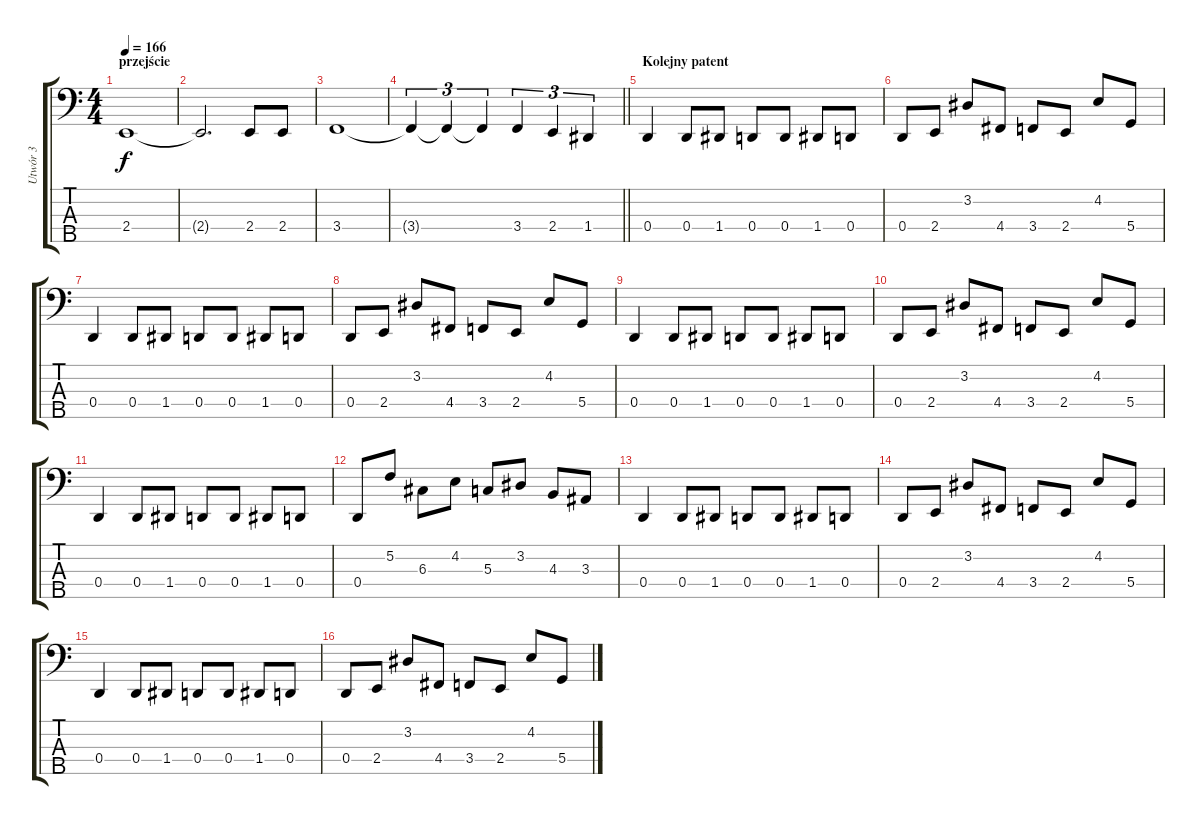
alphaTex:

\track ("Utwór 3" "Utwór 3") {instrument electricbassfinger}
\staff {score tabs}
\tuning (F2 C2 G1 D1 A0) {hide}
\ts (4 4)
\section ("" "przejście")
\tempo 166
\clef f4
\ks c
2.4.1{dy f} |
2.4{t}.2{d} 2.4.8 2.4.8 |
3.4.1 |
\barLineRight lightlight
3.4{t}.4{tu (3 2)} 3.4{t}.4{tu (3 2)} 3.4{t}.4{tu (3 2)} 3.4.4{tu (3 2)} 2.4.4{tu (3 2)} 1.4.4{tu (3 2)} |
\section ("" "Kolejny patent")
0.4.4 0.4.8 1.4.8 0.4.8 0.4.8 1.4.8 0.4.8 |
0.4.8 2.4.8 3.2.8 4.4.8 3.4.8 2.4.8 4.2.8 5.4.8 |
0.4.4 0.4.8 1.4.8 0.4.8 0.4.8 1.4.8 0.4.8 |
0.4.8 2.4.8 3.2.8 4.4.8 3.4.8 2.4.8 4.2.8 5.4.8 |
0.4.4 0.4.8 1.4.8 0.4.8 0.4.8 1.4.8 0.4.8 |
0.4.8 2.4.8 3.2.8 4.4.8 3.4.8 2.4.8 4.2.8 5.4.8 |
0.4.4 0.4.8 1.4.8 0.4.8 0.4.8 1.4.8 0.4.8 |
0.4.8 5.2.8 6.3.8 4.2.8 5.3.8 3.2.8 4.3.8 3.3.8 |
0.4.4 0.4.8 1.4.8 0.4.8 0.4.8 1.4.8 0.4.8 |
0.4.8 2.4.8 3.2.8 4.4.8 3.4.8 2.4.8 4.2.8 5.4.8 |
0.4.4 0.4.8 1.4.8 0.4.8 0.4.8 1.4.8 0.4.8 |
0.4.8 2.4.8 3.2.8 4.4.8 3.4.8 2.4.8 4.2.8 5.4.8
